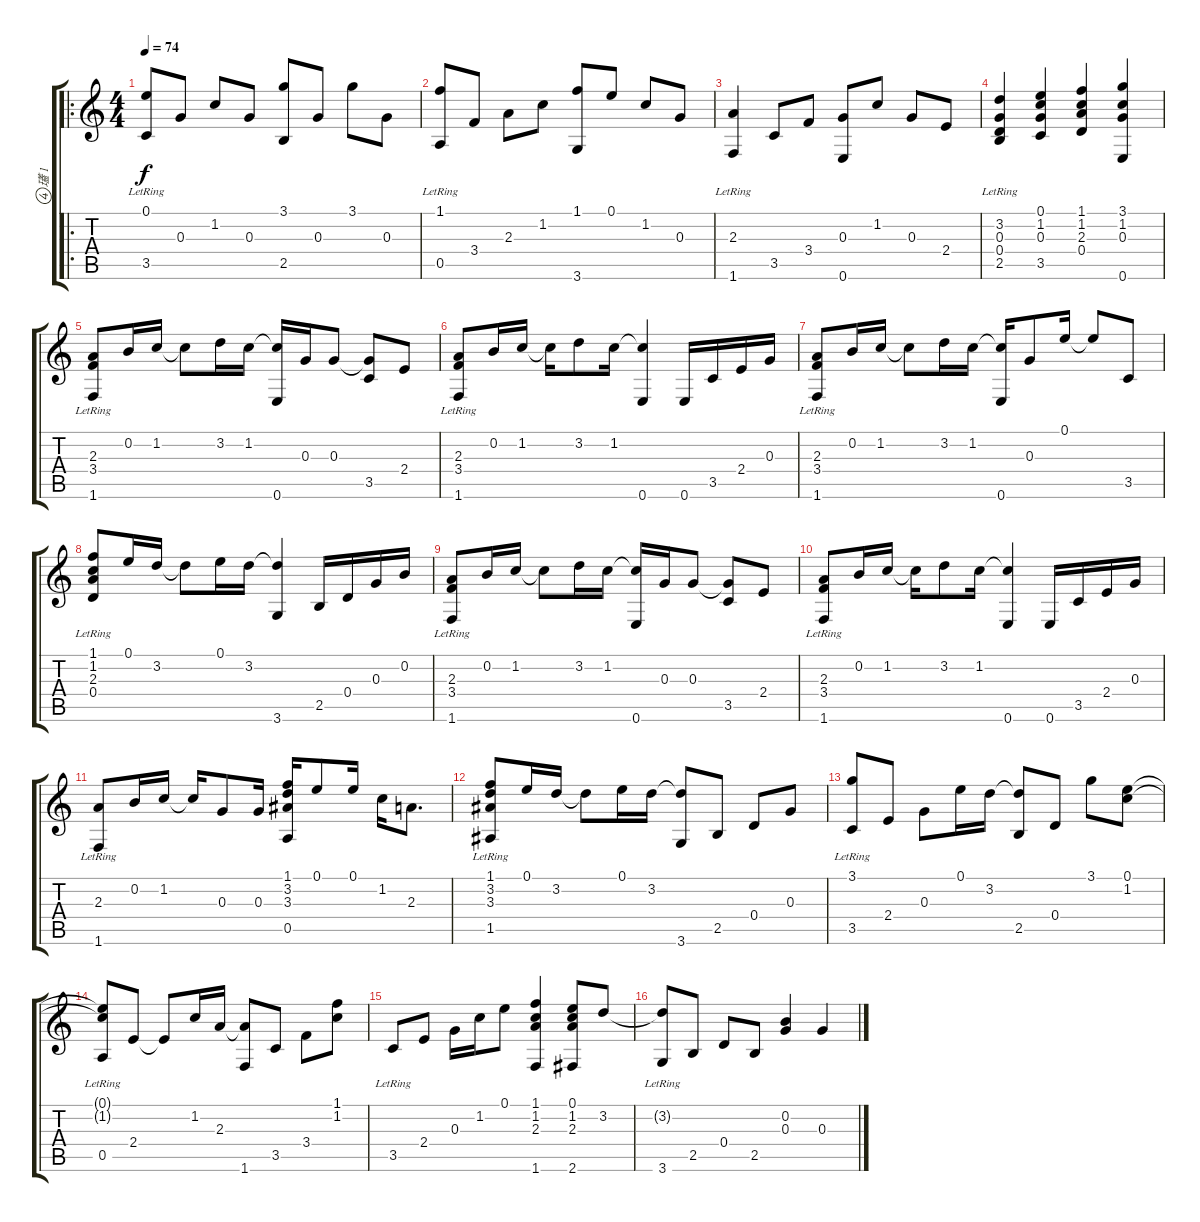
\track ("瓂 1" "瓂 1") {instrument acousticguitarnylon}
\staff {score tabs}
\tuning (E4 B3 G3 D3 A2 E2) {hide}
\ro
\ts (4 4)
\tempo 74
\clef g2
\ks c
(0.1{lr} 3.5{lr}).8{dy f instrument acousticguitarnylon} 0.3.8 1.2.8 0.3.8 (3.1 2.5).8 0.3.8 3.1.8 0.3.8 |
(1.1{lr} 0.5{lr}).8 3.4.8 2.3.8 1.2.8 (1.1 3.6).8 0.1.8 1.2.8 0.3.8 |
(2.3{lr} 1.6{lr}).4 3.5.8 3.4.8 (0.3 0.6).8 1.2.8 0.3.8 2.4.8 |
(3.2{lr} 0.3{lr} 0.4{lr} 2.5{lr}).4 (0.1 1.2 0.3 3.5).4 (1.1 1.2 2.3 0.4).4 (3.1 1.2 0.3 0.6).4 |
(2.3{lr} 3.4{lr} 1.6{lr}).8 0.2.16 1.2.16 1.2{t}.8 3.2.16 1.2.16 (1.2{t} 0.6).16 0.3.16 0.3.8 (0.3{t} 3.5).8 2.4.8 |
(2.3{lr} 3.4{lr} 1.6{lr}).8 0.2.16 1.2.16 1.2{t}.16 3.2.8 1.2.16 (1.2{t} 0.6).4 0.6.16 3.5.16 2.4.16 0.3.16 |
(2.3{lr} 3.4{lr} 1.6{lr}).8 0.2.16 1.2.16 1.2{t}.8 3.2.16 1.2.16 (1.2{t} 0.6).16 0.3.8 0.1.16 0.1{t}.8 3.5.8 |
(1.1{lr} 1.2{lr} 2.3{lr} 0.4{lr}).8 0.1.16 3.2.16 3.2{t}.8 0.1.16 3.2.16 (3.2{t} 3.6).4 2.5.16 0.4.16 0.3.16 0.2.16 |
(2.3{lr} 3.4{lr} 1.6{lr}).8 0.2.16 1.2.16 1.2{t}.8 3.2.16 1.2.16 (1.2{t} 0.6).16 0.3.16 0.3.8 (0.3{t} 3.5).8 2.4.8 |
(2.3{lr} 3.4{lr} 1.6{lr}).8 0.2.16 1.2.16 1.2{t}.16 3.2.8 1.2.16 (1.2{t} 0.6).4 0.6.16 3.5.16 2.4.16 0.3.16 |
(2.3{lr} 1.6{lr}).8 0.2.16 1.2.16 1.2{t}.16 0.3.8 0.3.16 (1.1 3.2 3.3 0.5).16 0.1.8 0.1.16 1.2.16 2.3.8{d} |
(1.1{lr} 3.2{lr} 3.3{lr} 1.5{lr}).8 0.1.16 3.2.16 3.2{t}.8 0.1.16 3.2.16 (3.2{t} 3.6).8 2.5.8 0.4.8 0.3.8 |
(3.1{lr} 3.5{lr}).8 2.4.8 0.3.8 0.1.16 3.2.16 (3.2{t} 2.5).8 0.4.8 3.1.8 (0.1 1.2).8 |
(0.1{t} 1.2{t} 0.5{lr}).8 2.4.8 2.4{t}.8 1.2.16 2.3.16 (2.3{t} 1.6).8 3.5.8 3.4.8 (1.1 1.2).8 |
3.5{lr}.8 2.4.8 0.3.16 1.2.16 0.1.8 (1.1 1.2 2.3 1.6).4 (0.1 1.2 2.3 2.6).8 3.2.8 |
(3.2{t} 3.6{lr}).8 2.5.8 0.4.8 2.5.8 (0.2 0.3).4 0.3.4
